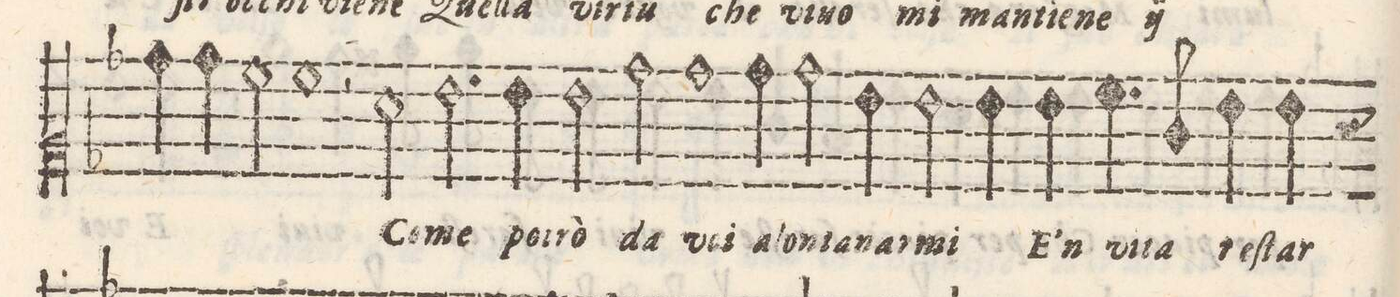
**kern	**text
*I"ALTO	*
*clefC2	*
*k[b-]	*
*met(C)	*
*M2/1	*
4b-\	mi
4b-\	man-
2a\	-tie-
1a	-ne
*	*Xij
=12-	=12-
2r	.
2fny\	Co-
2.g\	-me
4g\	pot-
=13-	=13-
2g\	-rò
2b-\	da
1b-	voi
=14-	=14-
4b-\	a-
2b-\	-lon-
4g\	-ta-
2g\	-nar-
4g\	-mi
4g\	E`n
=15-	=15-
4.a\	vi-
8e/	-ta
4g\	reſ-
4g\	-tar
*-	*-
